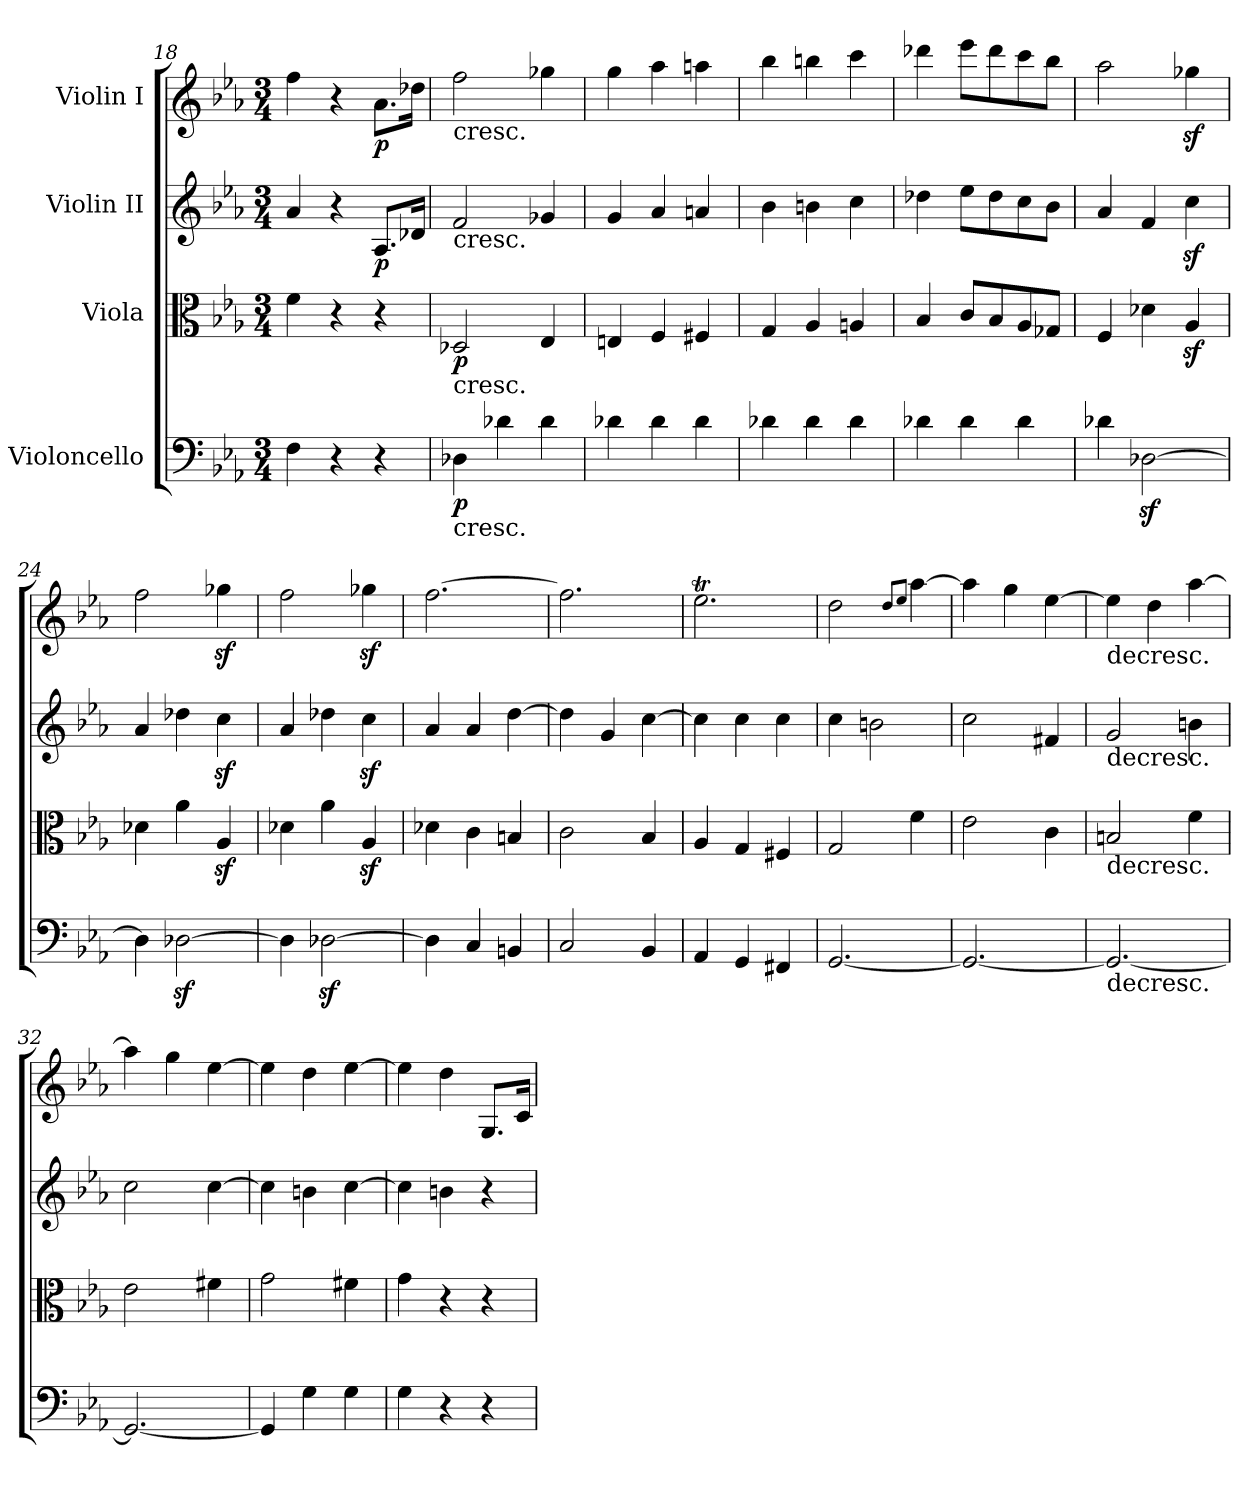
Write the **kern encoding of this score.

**kern	**dynam	**kern	**dynam	**kern	**dynam	**kern	**dynam
*part4	*part4	*part3	*part3	*part2	*part2	*part1	*part1
*staff4	*staff4	*staff3	*staff3	*staff2	*staff2	*staff1	*staff1
*I"Violoncello	*	*I"Viola	*	*I"Violin II	*	*I"Violin I	*
*clefF4	*	*clefC3	*	*clefG2	*	*clefG2	*
*k[b-e-a-]	*	*k[b-e-a-]	*	*k[b-e-a-]	*	*k[b-e-a-]	*
*M3/4	*	*M3/4	*	*M3/4	*	*M3/4	*
=18	=18	=18	=18	=18	=18	=18	=18
4F\	.	4f\	.	4a-/	.	4ff\	.
4r	.	4r	.	4r	.	4r	.
!	!	!	!	!	!LO:DY:b	!	!LO:DY:b
4r	.	4r	.	8.A-/L	p	8.a-\L	p
.	.	.	.	16d-X/Jk	.	16dd-X\Jk	.
=19	=19	=19	=19	=19	=19	=19	=19
!	!	!	!	!	!	!LO:TX:b:t=cresc.	!
!	!	!	!	!LO:TX:b:t=cresc.	!	!	!
!	!	!LO:TX:b:t=cresc.	!	!	!	!	!
!LO:TX:b:t=cresc.	!	!	!	!	!	!	!
!	!LO:DY:b	!	!LO:DY:b	!	!	!	!
4D-X\	p	2D-X/	p	2f/	.	2ff\	.
4d-X\	.	.	.	.	.	.	.
4d-\	.	4E-/	.	4g-X/	.	4gg-X\	.
!!LO:PB:g=z
=20	=20	=20	=20	=20	=20	=20	=20
4d-X\	.	4En/	.	4g/	.	4gg\	.
4d-\	.	4F/	.	4a-/	.	4aa-\	.
4d-\	.	4F#X/	.	4an/	.	4aan\	.
=21	=21	=21	=21	=21	=21	=21	=21
4d-X\	.	4G/	.	4b-\	.	4bb-\	.
4d-\	.	4A-/	.	4bn\	.	4bbn\	.
4d-\	.	4An/	.	4cc\	.	4ccc\	.
=22	=22	=22	=22	=22	=22	=22	=22
4d-X\	.	4B-/	.	4dd-X\	.	4ddd-X\	.
4d-\	.	8c/L	.	8ee-\L	.	8eee-\L	.
.	.	8B-/	.	8dd-\	.	8ddd-\	.
4d-\	.	8A-/	.	8cc\	.	8ccc\	.
.	.	8G-X/J	.	8b-\J	.	8bb-\J	.
=23	=23	=23	=23	=23	=23	=23	=23
4d-X\	.	4F/	.	4a-/	.	2aa-\	.
[2D-Xz<\	.	4d-X\	.	4f/	.	.	.
.	.	4A-z</	.	4ccz<\	.	4gg-Xz<\	.
=24	=24	=24	=24	=24	=24	=24	=24
4D-\]	.	4d-X\	.	4a-/	.	2ff\	.
[2D-Xz<\	.	4a-\	.	4dd-X\	.	.	.
.	.	4A-z</	.	4ccz<\	.	4gg-Xz<\	.
=25	=25	=25	=25	=25	=25	=25	=25
4D-\]	.	4d-X\	.	4a-/	.	2ff\	.
[2D-Xz<\	.	4a-\	.	4dd-X\	.	.	.
.	.	4A-z</	.	4ccz<\	.	4gg-Xz<\	.
!!LO:PB:g=z
=26	=26	=26	=26	=26	=26	=26	=26
4D-\]	.	4d-X\	.	4a-/	.	[2.ff\	.
4C/	.	4c\	.	4a-/	.	.	.
4BBn/	.	4Bn/	.	[4dd\	.	.	.
=27	=27	=27	=27	=27	=27	=27	=27
2C/	.	2c\	.	4dd\]	.	2.ff\]	.
.	.	.	.	4g/	.	.	.
4BB-/	.	4B-/	.	[4cc\	.	.	.
=28	=28	=28	=28	=28	=28	=28	=28
4AA-/	.	4A-/	.	4cc\]	.	2.ee-T\	.
4GG/	.	4G/	.	4cc\	.	.	.
4FF#X/	.	4F#X/	.	4cc\	.	.	.
=29	=29	=29	=29	=29	=29	=29	=29
[2.GG/	.	2G/	.	4cc\	.	2dd\	.
.	.	.	.	2bn\	.	.	.
.	.	.	.	.	.	8qdd/L	.
.	.	.	.	.	.	8qee-/J	.
.	.	4f\	.	.	.	[4aa-\	.
=30	=30	=30	=30	=30	=30	=30	=30
2.GG/_	.	2e-\	.	2cc\	.	4aa-\]	.
.	.	.	.	.	.	4gg\	.
.	.	4c\	.	4f#X/	.	[4ee-\	.
!!LO:LB:g=z
=31	=31	=31	=31	=31	=31	=31	=31
!	!	!	!	!	!	!LO:TX:b:t=decresc.	!
!	!	!	!	!LO:TX:b:t=decresc.	!	!	!
!	!	!LO:TX:b:t=decresc.	!	!	!	!	!
!LO:TX:b:t=decresc.	!	!	!	!	!	!	!
2.GG/_	.	2Bn/	.	2g/	.	4ee-\]	.
.	.	.	.	.	.	4dd\	.
.	.	4f\	.	4bn\	.	[4aa-\	.
!!LO:PB:g=z
=32	=32	=32	=32	=32	=32	=32	=32
2.GG/_	.	2e-\	.	2cc\	.	4aa-\]	.
.	.	.	.	.	.	4gg\	.
.	.	4f#X\	.	[4cc\	.	[4ee-\	.
=33	=33	=33	=33	=33	=33	=33	=33
4GG/]	.	2g\	.	4cc\]	.	4ee-\]	.
4G\	.	.	.	4bn\	.	4dd\	.
4G\	.	4f#X\	.	[4cc\	.	[4ee-\	.
=34	=34	=34	=34	=34	=34	=34	=34
4G\	.	4g\	.	4cc\]	.	4ee-\]	.
4r	.	4r	.	4bn\	.	4dd\	.
4r	.	4r	.	4r	.	8.G/L	.
.	.	.	.	.	.	16c/Jk	.
=	=	=	=	=	=	=	=
*-	*-	*-	*-	*-	*-	*-	*-
